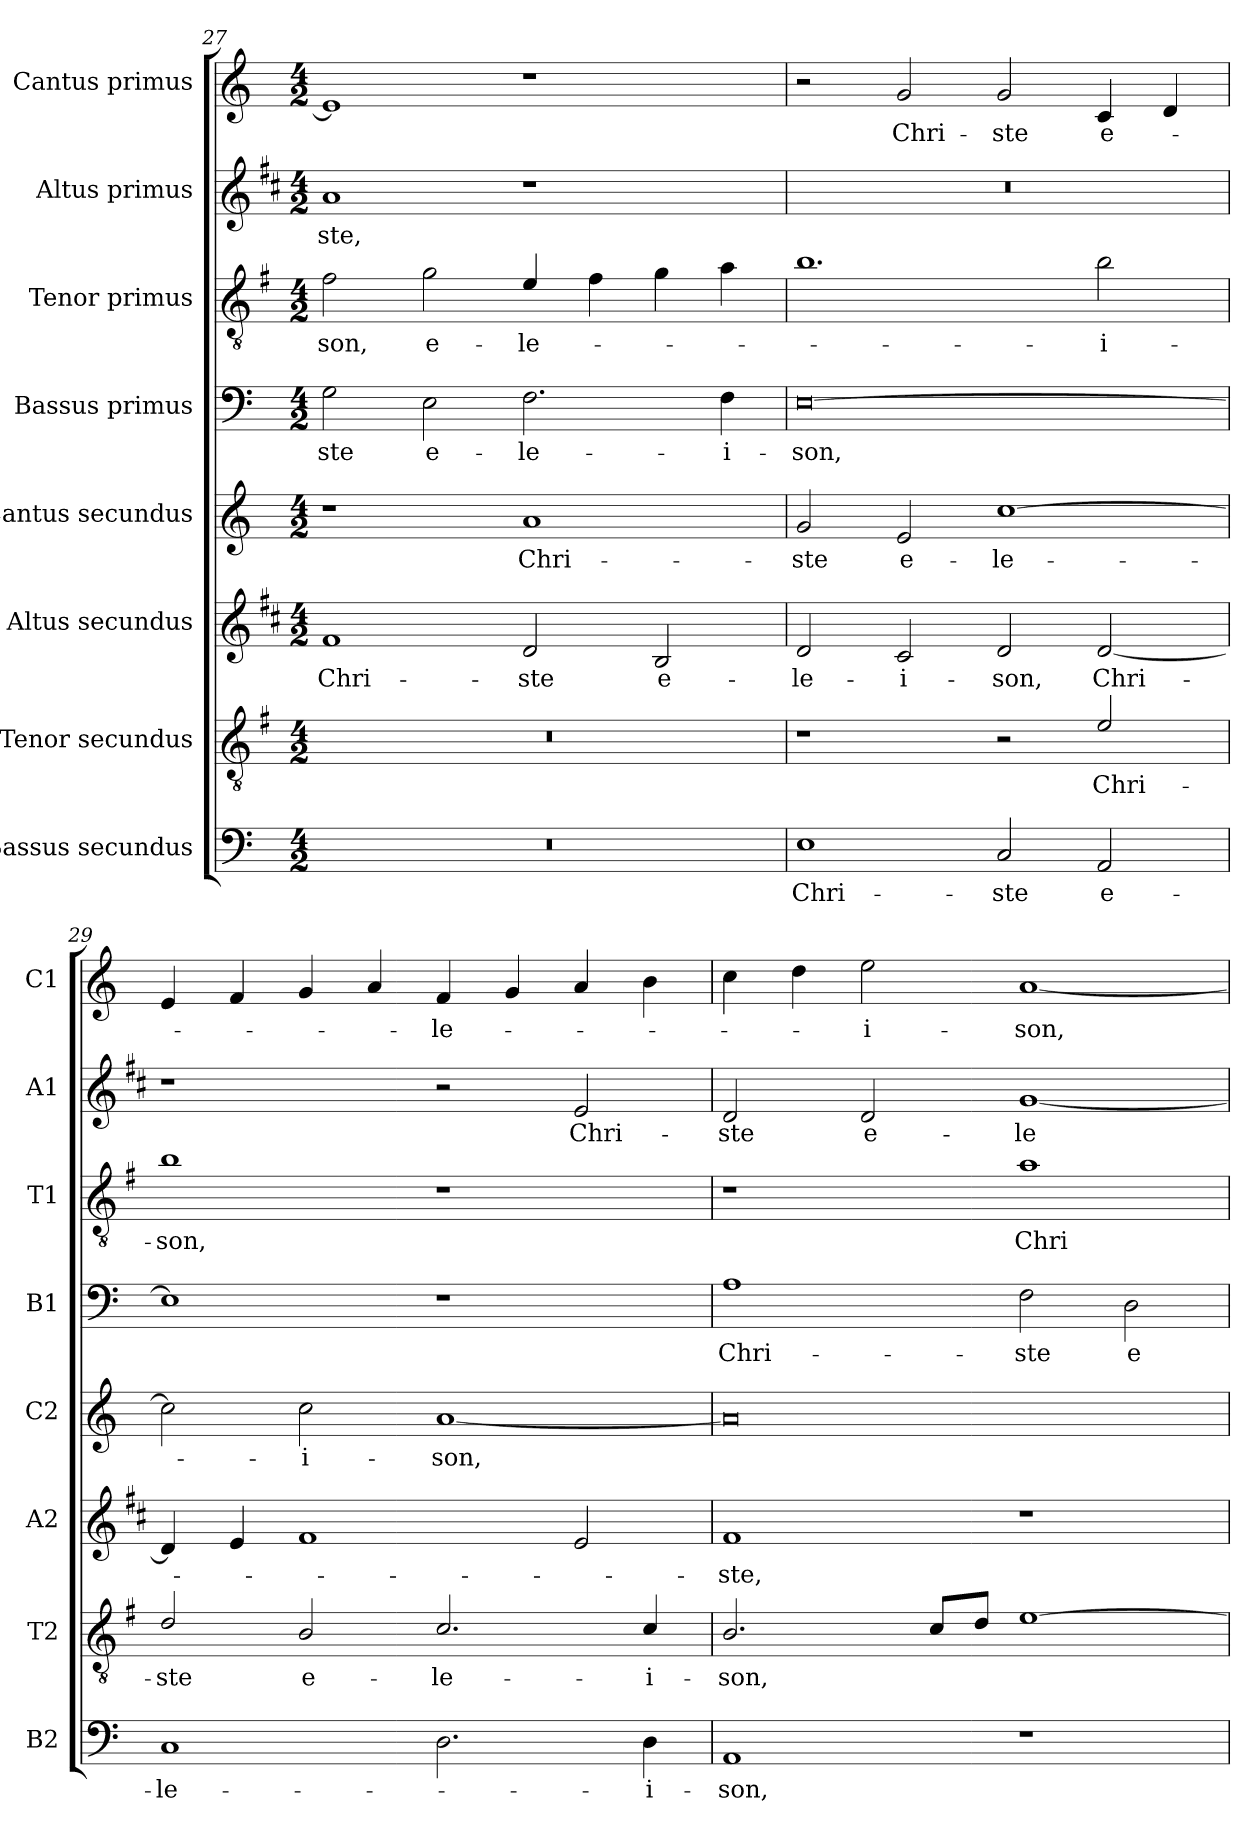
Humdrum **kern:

**kern	**text	**kern	**text	**kern	**text	**kern	**text	**kern	**text	**kern	**text	**kern	**text	**kern	**text
*part8	*part8	*part7	*part7	*part6	*part6	*part5	*part5	*part4	*part4	*part3	*part3	*part2	*part2	*part1	*part1
*staff8	*staff8	*staff7	*staff7	*staff6	*staff6	*staff5	*staff5	*staff4	*staff4	*staff3	*staff3	*staff2	*staff2	*staff1	*staff1
*I"Bassus secundus	*	*I"Tenor secundus	*	*I"Altus secundus	*	*I"Cantus secundus	*	*I"Bassus primus	*	*I"Tenor primus	*	*I"Altus primus	*	*I"Cantus primus	*
*I'B2	*	*I'T2	*	*I'A2	*	*I'C2	*	*I'B1	*	*I'T1	*	*I'A1	*	*I'C1	*
*clefF4	*	*clefGv2	*	*clefG2	*	*clefG2	*	*clefF4	*	*clefGv2	*	*clefG2	*	*clefG2	*
*	*	*ITrd4c7	*	*ITrd1c2	*	*	*	*	*	*ITrd4c7	*	*ITrd1c2	*	*	*
*k[]	*	*k[]	*	*k[]	*	*k[]	*	*k[]	*	*k[]	*	*k[]	*	*k[]	*
*C:	*	*C:	*	*C:	*	*C:	*	*C:	*	*C:	*	*C:	*	*C:	*
*M4/2	*	*M4/2	*	*M4/2	*	*M4/2	*	*M4/2	*	*M4/2	*	*M4/2	*	*M4/2	*
=27	=27	=27	=27	=27	=27	=27	=27	=27	=27	=27	=27	=27	=27	=27	=27
!	!	!	!	!	!LO:LY:b	!	!	!	!LO:LY:b	!	!LO:LY:b	!	!LO:LY:b	!	!
0r	.	0r	.	1e	Chri-	1r	.	2G\	-ste	2B\	-son,	1g	-ste,	1e]	.
!	!	!	!	!	!	!	!	!	!LO:LY:b	!	!LO:LY:b	!	!	!	!
.	.	.	.	.	.	.	.	2E\	e-	2c\	e-	.	.	.	.
!	!	!	!	!	!LO:LY:b	!	!LO:LY:b	!	!LO:LY:b	!	!LO:LY:b	!	!	!	!
.	.	.	.	2c/	-ste	1a	Chri-	2.F\	-le-	4A/	-le-	1r	.	1r	.
.	.	.	.	.	.	.	.	.	.	4B\	.	.	.	.	.
!	!	!	!	!	!LO:LY:b	!	!	!	!	!	!	!	!	!	!
.	.	.	.	2A/	e-	.	.	.	.	4c\	.	.	.	.	.
!	!	!	!	!	!	!	!	!	!LO:LY:b	!	!	!	!	!	!
.	.	.	.	.	.	.	.	4F\	-i-	4d\	.	.	.	.	.
=28	=28	=28	=28	=28	=28	=28	=28	=28	=28	=28	=28	=28	=28	=28	=28
!	!LO:LY:b	!	!	!	!LO:LY:b	!	!LO:LY:b	!	!LO:LY:b	!	!	!	!	!	!
1E	Chri-	1r	.	2c/	-le-	2g/	-ste	[0E	-son,	1.e	.	0r	.	2r	.
!	!	!	!	!	!LO:LY:b	!	!LO:LY:b	!	!	!	!	!	!	!	!LO:LY:b
.	.	.	.	2B/	-i-	2e/	e-	.	.	.	.	.	.	2g/	Chri-
!	!LO:LY:b	!	!	!	!LO:LY:b	!	!LO:LY:b	!	!	!	!	!	!	!	!LO:LY:b
2C/	-ste	2r	.	2c/	-son,	[1cc	-le-	.	.	.	.	.	.	2g/	-ste
!	!LO:LY:b	!	!LO:LY:b	!	!LO:LY:b	!	!	!	!	!	!LO:LY:b	!	!	!	!LO:LY:b
2AA/	e-	2A/	Chri-	[2c/	Chri-	.	.	.	.	2e\	-i-	.	.	4c/	e-
.	.	.	.	.	.	.	.	.	.	.	.	.	.	4d/	.
=29	=29	=29	=29	=29	=29	=29	=29	=29	=29	=29	=29	=29	=29	=29	=29
!	!LO:LY:b	!	!LO:LY:b	!	!	!	!	!	!	!	!LO:LY:b	!	!	!	!
1C	-le-	2G/	-ste	4c/]	.	2cc\]	.	1E]	.	1e	-son,	1r	.	4e/	.
.	.	.	.	4d/	.	.	.	.	.	.	.	.	.	4f/	.
!	!	!	!LO:LY:b	!	!	!	!LO:LY:b	!	!	!	!	!	!	!	!
.	.	2E/	e-	1e	.	2cc\	-i-	.	.	.	.	.	.	4g/	.
.	.	.	.	.	.	.	.	.	.	.	.	.	.	4a/	.
!	!	!	!LO:LY:b	!	!	!	!LO:LY:b	!	!	!	!	!	!	!	!LO:LY:b
2.D\	.	2.F/	-le-	.	.	[1a	-son,	1r	.	1r	.	2r	.	4f/	-le-
.	.	.	.	.	.	.	.	.	.	.	.	.	.	4g/	.
!	!	!	!	!	!	!	!	!	!	!	!	!	!LO:LY:b	!	!
.	.	.	.	2d/	.	.	.	.	.	.	.	2d/	Chri-	4a/	.
!	!LO:LY:b	!	!LO:LY:b	!	!	!	!	!	!	!	!	!	!	!	!
4D\	-i-	4F/	-i-	.	.	.	.	.	.	.	.	.	.	4b\	.
!!LO:PB:g=z
=30	=30	=30	=30	=30	=30	=30	=30	=30	=30	=30	=30	=30	=30	=30	=30
!	!LO:LY:b	!	!LO:LY:b	!	!LO:LY:b	!	!	!	!LO:LY:b	!	!	!	!LO:LY:b	!	!
1AA	-son,	2.E/	-son,	1e	-ste,	0a]	.	1A	Chri-	1r	.	2c/	-ste	4cc\	.
.	.	.	.	.	.	.	.	.	.	.	.	.	.	4dd\	.
!	!	!	!	!	!	!	!	!	!	!	!	!	!LO:LY:b	!	!LO:LY:b
.	.	.	.	.	.	.	.	.	.	.	.	2c/	e-	2ee\	-i-
.	.	8F/L	.	.	.	.	.	.	.	.	.	.	.	.	.
.	.	8G/J	.	.	.	.	.	.	.	.	.	.	.	.	.
!	!	!	!	!	!	!	!	!	!LO:LY:b	!	!LO:LY:b	!	!LO:LY:b	!	!LO:LY:b
1r	.	[1A	.	1r	.	.	.	2F\	-ste	1d	Chri-	[1f	-le-	[1a	-son,
!	!	!	!	!	!	!	!	!	!LO:LY:b	!	!	!	!	!	!
.	.	.	.	.	.	.	.	2D\	e-	.	.	.	.	.	.
=	=	=	=	=	=	=	=	=	=	=	=	=	=	=	=
*-	*-	*-	*-	*-	*-	*-	*-	*-	*-	*-	*-	*-	*-	*-	*-
